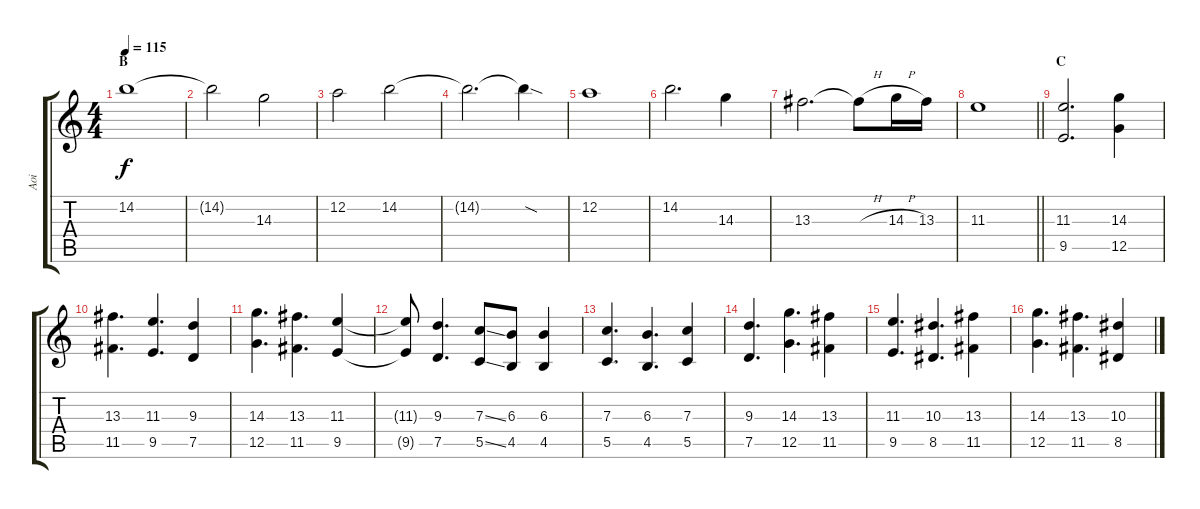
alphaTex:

\track ("Aoi" "Aoi") {instrument distortionguitar}
\staff {score tabs}
\tuning (D4 A3 F3 C3 G2 D2) {hide}
\ts (4 4)
\section ("" "B")
\tempo 115
\clef g2
\ks c
14.2.1{dy f volume 13 instrument distortionguitar} |
14.2{t}.2 14.3.2 |
12.2.2 14.2.2 |
14.2{t}.2{d} 14.2{sod t}.4 |
12.2.1 |
14.2.2{d} 14.3.4 |
13.3.2{d} 13.3{h t}.8 14.3{h}.16 13.3.16 |
\barLineRight lightlight
11.3.1 |
\section ("" "C")
(11.3 9.5).2{d} (14.3 12.5).4 |
(13.3 11.5).4{d} (11.3 9.5).4{d} (9.3 7.5).4 |
(14.3 12.5).4{d} (13.3 11.5).4{d} (11.3 9.5).4 |
(11.3{t} 9.5{t}).8 (9.3 7.5).4{d} (7.3{ss} 5.5{ss}).8 (6.3 4.5).8 (6.3 4.5).4 |
(7.3 5.5).4{d} (6.3 4.5).4{d} (7.3 5.5).4 |
(9.3 7.5).4{d} (14.3 12.5).4{d} (13.3 11.5).4 |
(11.3 9.5).4{d} (10.3 8.5).4{d} (13.3 11.5).4 |
(14.3 12.5).4{d} (13.3 11.5).4{d} (10.3 8.5).4
